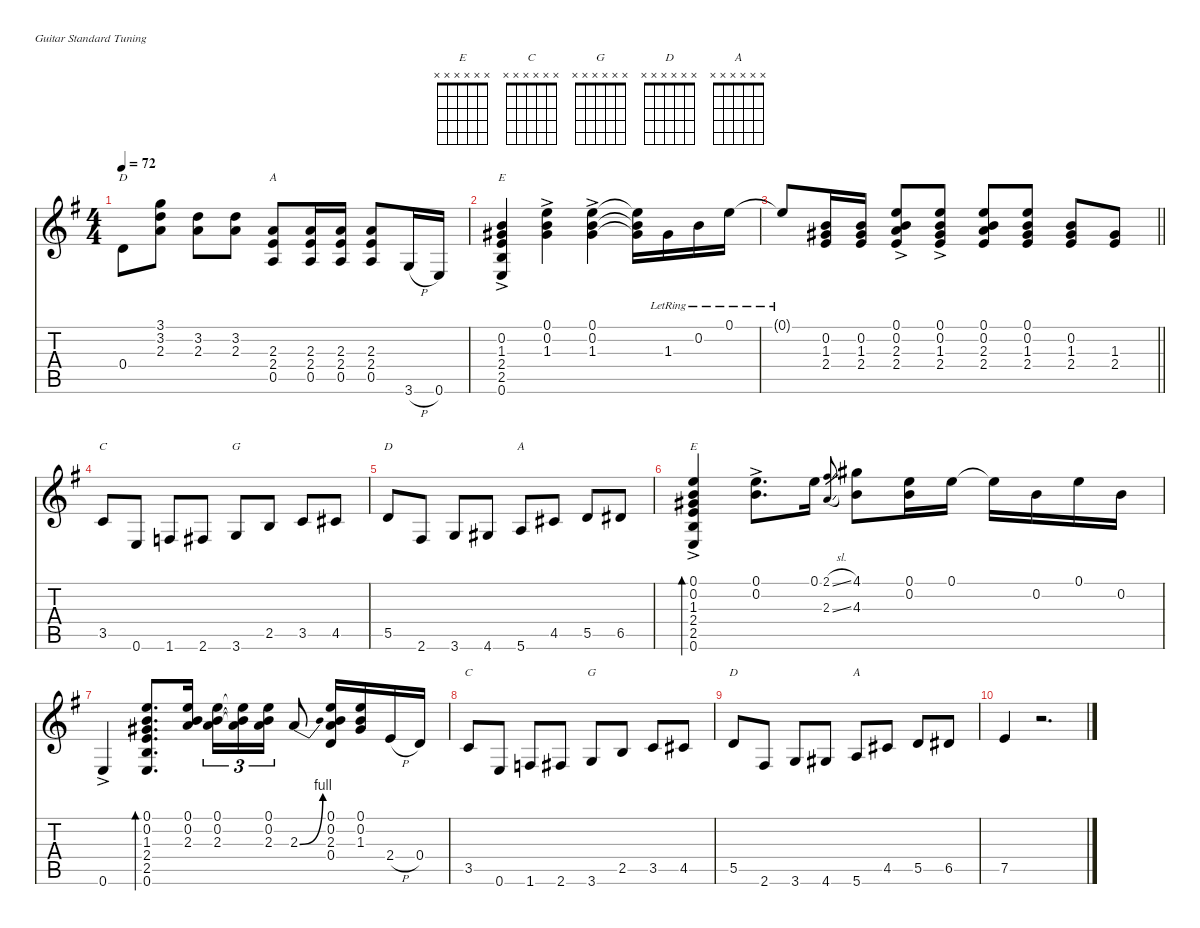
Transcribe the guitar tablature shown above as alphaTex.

\defaultSystemsLayout 4
\hideDynamics
\bracketExtendMode nobrackets
\singleTrackTrackNamePolicy hidden
\multiTrackTrackNamePolicy hidden
\otherSystemsTrackNameOrientation horizontal
\track ("Guitar 1" "jz.guit.") {defaultSystemsLayout 4 mute instrument electricguitarjazz}
\staff {score tabs}
\tuning (E4 B3 G3 D3 A2 E2)
\chord ("E" x x x x x x)
\chord ("C" x x x x x x)
\chord ("G" x x x x x x)
\chord ("D" x x x x x x)
\chord ("A" x x x x x x)
\ts (4 4)
\tempo 72
\clef g2
\ks g
0.4{acc forcenatural}.8{ch "D" dy f beam Down} (3.1{acc forcenatural} 3.2{acc forcenatural} 2.3{acc forcenatural}).8{beam Down} (3.2{acc forcenatural} 2.3{acc forcenatural}).8{beam Down} (3.2{acc forcenatural} 2.3{acc forcenatural}).8{beam Down} (2.3{acc forcenatural} 2.4{acc forcenatural} 0.5{acc forcenatural}).8{ch "A" beam Up} (2.3{acc forcenatural} 2.4{acc forcenatural} 0.5{acc forcenatural}).16{beam Up} (2.3{acc forcenatural} 2.4{acc forcenatural} 0.5{acc forcenatural}).16{beam Up} (2.3{acc forcenatural} 2.4{acc forcenatural} 0.5{acc forcenatural}).8{beam Up} 3.6{h acc forcenatural}.16{beam Up} 0.6{acc forcenatural}.16{beam Up} |
(0.2{acc forcenatural} 1.3{acc #} 2.4{acc forcenatural} 2.5{acc forcenatural} 0.6{ac acc forcenatural}).4{ch "E" beam Up} (0.1{ac acc forcenatural} 0.2{acc forcenatural} 1.3{acc #}).4{beam Down} (0.1{ac acc forcenatural} 0.2{acc forcenatural} 1.3{acc #}).4{beam Down} (0.1{t acc forcenatural} 0.2{t acc forcenatural} 1.3{t acc #}).16{beam Down} 1.3{lr acc #}.16{beam Down} 0.2{lr acc forcenatural}.16{beam Down} 0.1{lr acc forcenatural}.16{beam Down} |
\barLineRight lightlight
0.1{lr t acc forcenatural}.8{beam Up} (0.2{acc forcenatural} 1.3{acc #} 2.4{acc forcenatural}).16{beam Up} (0.2{acc forcenatural} 1.3{acc #} 2.4{acc forcenatural}).16{beam Up} (0.1{acc forcenatural} 0.2{acc forcenatural} 2.3{acc forcenatural} 2.4{ac acc forcenatural}).8{beam Up} (0.1{acc forcenatural} 0.2{acc forcenatural} 1.3{acc #} 2.4{ac acc forcenatural}).8{beam Up} (0.1{acc forcenatural} 0.2{acc forcenatural} 2.3{acc forcenatural} 2.4{acc forcenatural}).8{beam Up} (0.1{acc forcenatural} 0.2{acc forcenatural} 1.3{acc #} 2.4{acc forcenatural}).8{beam Up} (0.2{acc forcenatural} 1.3{acc #} 2.4{acc forcenatural}).8{beam Up} (1.3{acc #} 2.4{acc forcenatural}).8{beam Up} |
3.5{acc forcenatural}.8{ch "C" beam Up} 0.6{acc forcenatural}.8{beam Up} 1.6{acc forcenatural}.8{beam Up} 2.6{acc #}.8{beam Up} 3.6{acc forcenatural}.8{ch "G" beam Up} 2.5{acc forcenatural}.8{beam Up} 3.5{acc forcenatural}.8{beam Up} 4.5{acc #}.8{beam Up} |
5.5{acc forcenatural}.8{ch "D" beam Up} 2.6{acc #}.8{beam Up} 3.6{acc forcenatural}.8{beam Up} 4.6{acc #}.8{beam Up} 5.6{acc forcenatural}.8{ch "A" beam Up} 4.5{acc #}.8{beam Up} 5.5{acc forcenatural}.8{beam Up} 6.5{acc #}.8{beam Up} |
(0.1{acc forcenatural} 0.2{acc forcenatural} 1.3{acc #} 2.4{acc forcenatural} 2.5{acc forcenatural} 0.6{ac acc forcenatural}).4{bd 60 ch "E" beam Up} (0.1{ac acc forcenatural} 0.2{acc forcenatural}).8{d beam Down} 0.1{acc forcenatural}.16{beam Down} (2.1{sl acc #} 2.3{sl acc forcenatural}).8{gr dy mf beam Up} (4.1{acc #} 4.3{acc forcenatural}).8{dy f beam Down} (0.1{acc forcenatural} 0.2{acc forcenatural}).16{beam Down} 0.1{acc forcenatural}.16{beam Down} 0.1{t acc forcenatural}.16{beam Down} 0.2{acc forcenatural}.16{beam Down} 0.1{acc forcenatural}.16{beam Down} 0.2{acc forcenatural}.16{beam Down} |
0.6{ac acc forcenatural}.4{dy mf beam Up} (0.1{acc forcenatural} 0.2{acc forcenatural} 1.3{acc #} 2.4{acc forcenatural} 2.5{acc forcenatural} 0.6{acc forcenatural}).8{d bd 60 dy f beam Up} (0.1{acc forcenatural} 0.2{acc forcenatural} 2.3{acc forcenatural}).16{beam Up} (0.1{acc forcenatural} 0.2{acc forcenatural} 2.3{acc forcenatural}).16{tu (3 2) beam Down} (0.1{t acc forcenatural} 0.2{t acc forcenatural} 2.3{t acc forcenatural}).16{tu (3 2) beam Down} (0.1{acc forcenatural} 0.2{acc forcenatural} 2.3{acc forcenatural}).16{tu (3 2) beam Down} 2.3{be (bend 0 0 30 4) acc forcenatural}.8{beam Up} (0.1{acc forcenatural} 0.2{acc forcenatural} 2.3{acc forcenatural} 0.4{acc forcenatural}).16{beam Up} (0.1{acc forcenatural} 0.2{acc forcenatural} 1.3{acc #}).16{beam Up} 2.4{h acc forcenatural}.16{beam Up} 0.4{acc forcenatural}.16{beam Up} |
3.5{acc forcenatural}.8{ch "C" beam Up} 0.6{acc forcenatural}.8{beam Up} 1.6{acc forcenatural}.8{beam Up} 2.6{acc #}.8{beam Up} 3.6{acc forcenatural}.8{ch "G" beam Up} 2.5{acc forcenatural}.8{beam Up} 3.5{acc forcenatural}.8{beam Up} 4.5{acc #}.8{beam Up} |
5.5{acc forcenatural}.8{ch "D" beam Up} 2.6{acc #}.8{beam Up} 3.6{acc forcenatural}.8{beam Up} 4.6{acc #}.8{beam Up} 5.6{acc forcenatural}.8{ch "A" beam Up} 4.5{acc #}.8{beam Up} 5.5{acc forcenatural}.8{beam Up} 6.5{acc #}.8{beam Up} |
7.5{acc forcenatural}.4{beam Up} r.2{d beam Up}
